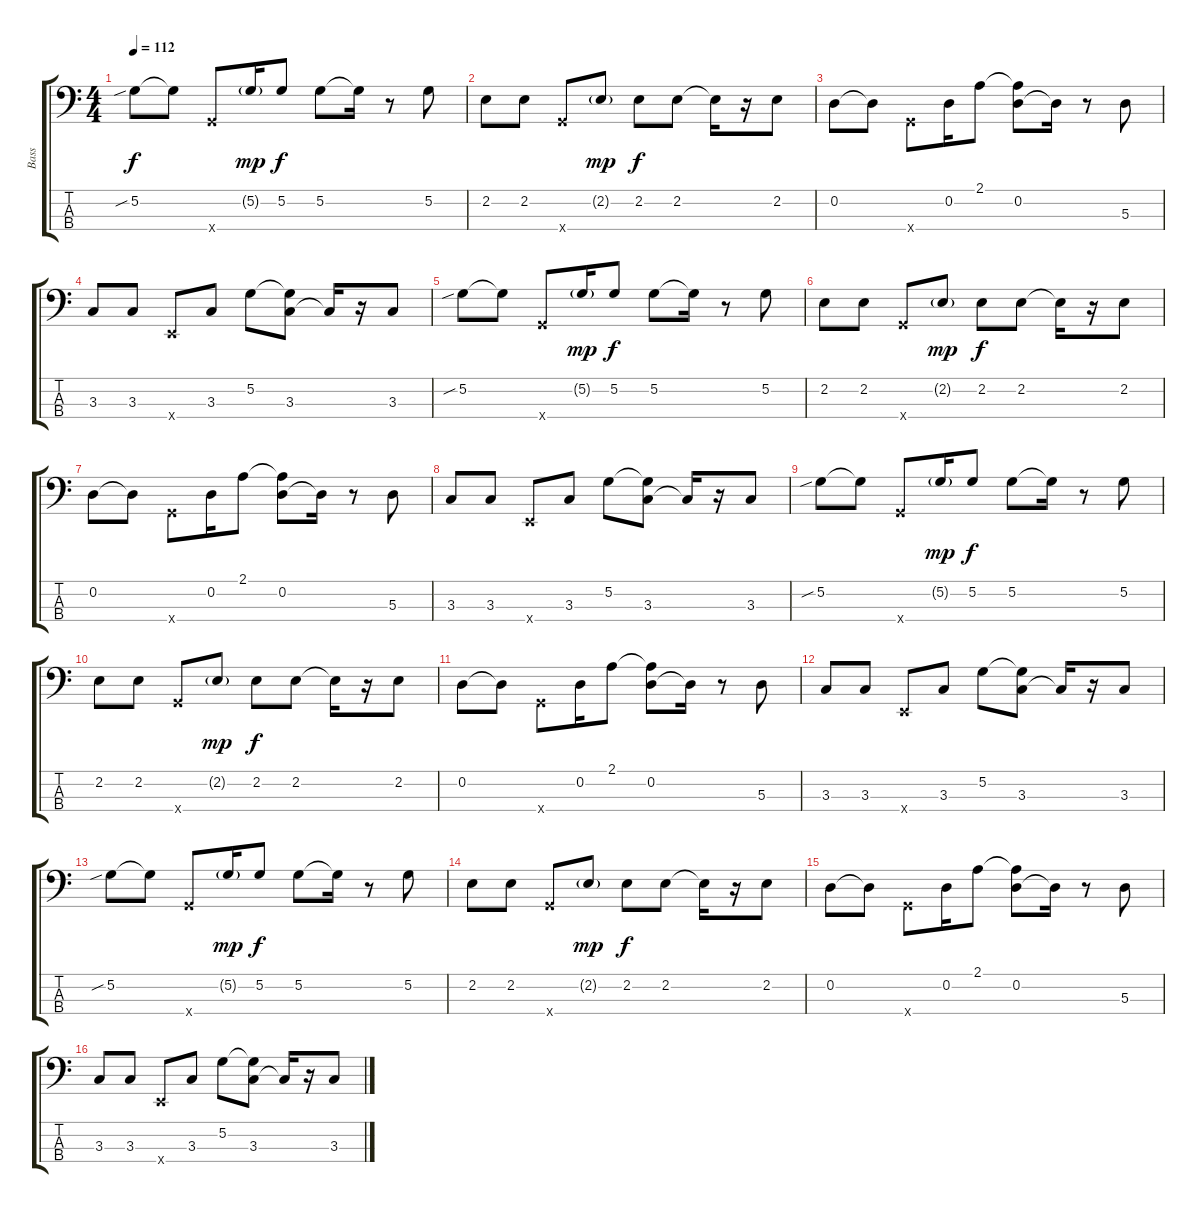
\track ("Bass" "Bass") {instrument electricbassfinger}
\staff {score tabs}
\tuning (G2 D2 A1 E1) {hide}
\ts (4 4)
\tempo 112
\clef f4
\ks c
5.2{sib}.8{dy f} 5.2{t}.8 3.4{x}.8 5.2{g}.16{dy mp} 5.2.8{dy f} 5.2.8 5.2{t}.16 r.8 5.2.8 |
2.2.8 2.2.8 3.4{x}.8 2.2{g}.8{dy mp} 2.2.8{dy f} 2.2.8 2.2{t}.16 r.16 2.2.8 |
0.2.8 0.2{t}.8 3.4{x}.8 0.2.16 2.1.8 (2.1{t} 0.2).8 0.2{t}.16 r.8 5.3.8 |
3.3.8 3.3.8 0.4{x}.8 3.3.8 5.2.8 (5.2{t} 3.3).8 3.3{t}.16 r.16 3.3.8 |
5.2{sib}.8 5.2{t}.8 3.4{x}.8 5.2{g}.16{dy mp} 5.2.8{dy f} 5.2.8 5.2{t}.16 r.8 5.2.8 |
2.2.8 2.2.8 3.4{x}.8 2.2{g}.8{dy mp} 2.2.8{dy f} 2.2.8 2.2{t}.16 r.16 2.2.8 |
0.2.8 0.2{t}.8 3.4{x}.8 0.2.16 2.1.8 (2.1{t} 0.2).8 0.2{t}.16 r.8 5.3.8 |
3.3.8 3.3.8 0.4{x}.8 3.3.8 5.2.8 (5.2{t} 3.3).8 3.3{t}.16 r.16 3.3.8 |
5.2{sib}.8 5.2{t}.8 3.4{x}.8 5.2{g}.16{dy mp} 5.2.8{dy f} 5.2.8 5.2{t}.16 r.8 5.2.8 |
2.2.8 2.2.8 3.4{x}.8 2.2{g}.8{dy mp} 2.2.8{dy f} 2.2.8 2.2{t}.16 r.16 2.2.8 |
0.2.8 0.2{t}.8 3.4{x}.8 0.2.16 2.1.8 (2.1{t} 0.2).8 0.2{t}.16 r.8 5.3.8 |
3.3.8 3.3.8 0.4{x}.8 3.3.8 5.2.8 (5.2{t} 3.3).8 3.3{t}.16 r.16 3.3.8 |
5.2{sib}.8 5.2{t}.8 3.4{x}.8 5.2{g}.16{dy mp} 5.2.8{dy f} 5.2.8 5.2{t}.16 r.8 5.2.8 |
2.2.8 2.2.8 3.4{x}.8 2.2{g}.8{dy mp} 2.2.8{dy f} 2.2.8 2.2{t}.16 r.16 2.2.8 |
0.2.8 0.2{t}.8 3.4{x}.8 0.2.16 2.1.8 (2.1{t} 0.2).8 0.2{t}.16 r.8 5.3.8 |
3.3.8 3.3.8 0.4{x}.8 3.3.8 5.2.8 (5.2{t} 3.3).8 3.3{t}.16 r.16 3.3.8
